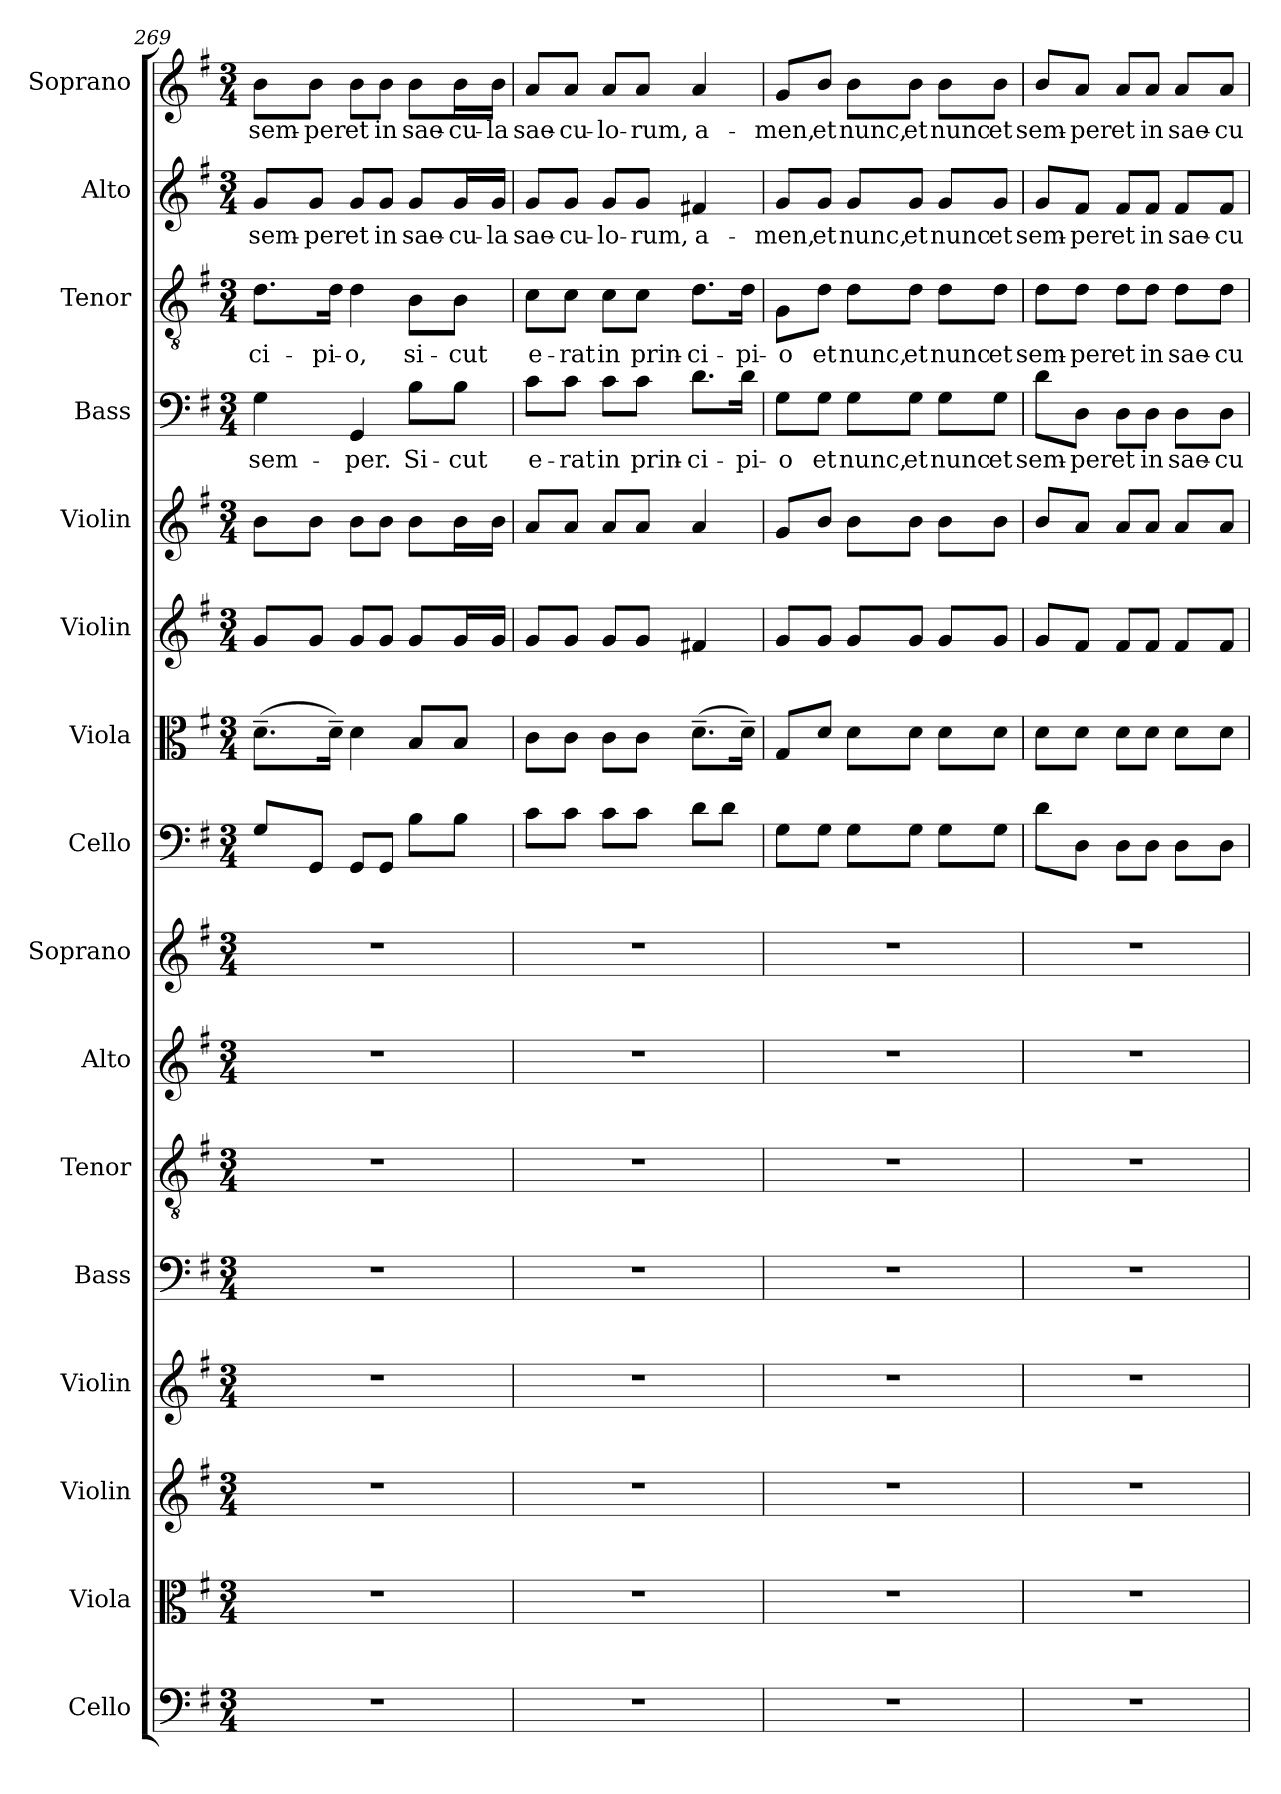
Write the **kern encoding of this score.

**kern	**kern	**kern	**kern	**kern	**kern	**kern	**kern	**kern	**kern	**kern	**kern	**kern	**text	**kern	**text	**kern	**text	**kern	**text
*part16	*part15	*part14	*part13	*part12	*part11	*part10	*part9	*part8	*part7	*part6	*part5	*part4	*part4	*part3	*part3	*part2	*part2	*part1	*part1
*staff16	*staff15	*staff14	*staff13	*staff12	*staff11	*staff10	*staff9	*staff8	*staff7	*staff6	*staff5	*staff4	*staff4	*staff3	*staff3	*staff2	*staff2	*staff1	*staff1
*I"Cello	*I"Viola	*I"Violin	*I"Violin	*I"Bass	*I"Tenor	*I"Alto	*I"Soprano	*I"Cello	*I"Viola	*I"Violin	*I"Violin	*I"Bass	*	*I"Tenor	*	*I"Alto	*	*I"Soprano	*
*	*I'Vla.	*I'Vln.	*I'Vln.	*I'B	*I'T	*I'A	*I'S	*	*I'Vla.	*I'Vln.	*I'Vln.	*I'B	*	*I'T	*	*I'A	*	*I'S	*
*clefF4	*clefC3	*clefG2	*clefG2	*clefF4	*clefGv2	*clefG2	*clefG2	*clefF4	*clefC3	*clefG2	*clefG2	*clefF4	*	*clefGv2	*	*clefG2	*	*clefG2	*
*k[f#]	*k[f#]	*k[f#]	*k[f#]	*k[f#]	*k[f#]	*k[f#]	*k[f#]	*k[f#]	*k[f#]	*k[f#]	*k[f#]	*k[f#]	*	*k[f#]	*	*k[f#]	*	*k[f#]	*
*e:	*e:	*e:	*e:	*e:	*e:	*e:	*e:	*e:	*e:	*e:	*e:	*e:	*	*e:	*	*e:	*	*e:	*
*M3/4	*M3/4	*M3/4	*M3/4	*M3/4	*M3/4	*M3/4	*M3/4	*M3/4	*M3/4	*M3/4	*M3/4	*M3/4	*	*M3/4	*	*M3/4	*	*M3/4	*
=269	=269	=269	=269	=269	=269	=269	=269	=269	=269	=269	=269	=269	=269	=269	=269	=269	=269	=269	=269
!	!	!	!	!	!	!	!	!	!	!	!	!	!LO:LY:b	!	!	!	!	!	!
!	!	!	!	!	!	!	!	!	!	!	!	!	!	!	!LO:LY:b	!	!	!	!
!	!	!	!	!	!	!	!	!	!	!	!	!	!	!	!	!	!LO:LY:b	!	!
!	!	!	!	!	!	!	!	!	!	!	!	!	!	!	!	!	!	!	!LO:LY:b
2.r	2.r	2.r	2.r	2.r	2.r	2.r	2.r	8G/L	(>8.d~>\L	8g/L	8b\L	4G\	sem-	8.d\L	-ci-	8g/L	sem-	8b\L	sem-
!	!	!	!	!	!	!	!	!	!	!	!	!	!	!	!	!	!LO:LY:b	!	!
!	!	!	!	!	!	!	!	!	!	!	!	!	!	!	!	!	!	!	!LO:LY:b
.	.	.	.	.	.	.	.	8GG/J	.	8g/J	8b\J	.	.	.	.	8g/J	-per	8b\J	-per
!	!	!	!	!	!	!	!	!	!	!	!	!	!	!	!LO:LY:b	!	!	!	!
.	.	.	.	.	.	.	.	.	16d~>\Jk)	.	.	.	.	16d\Jk	-pi-	.	.	.	.
!	!	!	!	!	!	!	!	!	!	!	!	!	!LO:LY:b	!	!	!	!	!	!
!	!	!	!	!	!	!	!	!	!	!	!	!	!	!	!LO:LY:b	!	!	!	!
!	!	!	!	!	!	!	!	!	!	!	!	!	!	!	!	!	!LO:LY:b	!	!
!	!	!	!	!	!	!	!	!	!	!	!	!	!	!	!	!	!	!	!LO:LY:b
.	.	.	.	.	.	.	.	8GG/L	4d\	8g/L	8b\L	4GG/	-per.	4d\	-o,	8g/L	et	8b\L	et
!	!	!	!	!	!	!	!	!	!	!	!	!	!	!	!	!	!LO:LY:b	!	!
!	!	!	!	!	!	!	!	!	!	!	!	!	!	!	!	!	!	!	!LO:LY:b
.	.	.	.	.	.	.	.	8GG/J	.	8g/J	8b\J	.	.	.	.	8g/J	in	8b\J	in
!	!	!	!	!	!	!	!	!	!	!	!	!	!LO:LY:b	!	!	!	!	!	!
!	!	!	!	!	!	!	!	!	!	!	!	!	!	!	!LO:LY:b	!	!	!	!
!	!	!	!	!	!	!	!	!	!	!	!	!	!	!	!	!	!LO:LY:b	!	!
!	!	!	!	!	!	!	!	!	!	!	!	!	!	!	!	!	!	!	!LO:LY:b
.	.	.	.	.	.	.	.	8B\L	8B/L	8g/L	8b\L	8B\L	Si-	8B\L	si-	8g/L	sae-	8b\L	sae-
!	!	!	!	!	!	!	!	!	!	!	!	!	!LO:LY:b	!	!	!	!	!	!
!	!	!	!	!	!	!	!	!	!	!	!	!	!	!	!LO:LY:b	!	!	!	!
!	!	!	!	!	!	!	!	!	!	!	!	!	!	!	!	!	!LO:LY:b	!	!
!	!	!	!	!	!	!	!	!	!	!	!	!	!	!	!	!	!	!	!LO:LY:b
.	.	.	.	.	.	.	.	8B\J	8B/J	16g/L	16b\L	8B\J	-cut	8B\J	-cut	16g/L	-cu-	16b\L	-cu-
!	!	!	!	!	!	!	!	!	!	!	!	!	!	!	!	!	!LO:LY:b	!	!
!	!	!	!	!	!	!	!	!	!	!	!	!	!	!	!	!	!	!	!LO:LY:b
.	.	.	.	.	.	.	.	.	.	16g/JJ	16b\JJ	.	.	.	.	16g/JJ	-la	16b\JJ	-la
=270	=270	=270	=270	=270	=270	=270	=270	=270	=270	=270	=270	=270	=270	=270	=270	=270	=270	=270	=270
!	!	!	!	!	!	!	!	!	!	!	!	!	!LO:LY:b	!	!	!	!	!	!
!	!	!	!	!	!	!	!	!	!	!	!	!	!	!	!LO:LY:b	!	!	!	!
!	!	!	!	!	!	!	!	!	!	!	!	!	!	!	!	!	!LO:LY:b	!	!
!	!	!	!	!	!	!	!	!	!	!	!	!	!	!	!	!	!	!	!LO:LY:b
2.r	2.r	2.r	2.r	2.r	2.r	2.r	2.r	8c\L	8c\L	8g/L	8a/L	8c\L	e-	8c\L	e-	8g/L	sae-	8a/L	sae-
!	!	!	!	!	!	!	!	!	!	!	!	!	!LO:LY:b	!	!	!	!	!	!
!	!	!	!	!	!	!	!	!	!	!	!	!	!	!	!LO:LY:b	!	!	!	!
!	!	!	!	!	!	!	!	!	!	!	!	!	!	!	!	!	!LO:LY:b	!	!
!	!	!	!	!	!	!	!	!	!	!	!	!	!	!	!	!	!	!	!LO:LY:b
.	.	.	.	.	.	.	.	8c\J	8c\J	8g/J	8a/J	8c\J	-rat	8c\J	-rat	8g/J	-cu-	8a/J	-cu-
!	!	!	!	!	!	!	!	!	!	!	!	!	!LO:LY:b	!	!	!	!	!	!
!	!	!	!	!	!	!	!	!	!	!	!	!	!	!	!LO:LY:b	!	!	!	!
!	!	!	!	!	!	!	!	!	!	!	!	!	!	!	!	!	!LO:LY:b	!	!
!	!	!	!	!	!	!	!	!	!	!	!	!	!	!	!	!	!	!	!LO:LY:b
.	.	.	.	.	.	.	.	8c\L	8c\L	8g/L	8a/L	8c\L	in	8c\L	in	8g/L	-lo-	8a/L	-lo-
!	!	!	!	!	!	!	!	!	!	!	!	!	!LO:LY:b	!	!	!	!	!	!
!	!	!	!	!	!	!	!	!	!	!	!	!	!	!	!LO:LY:b	!	!	!	!
!	!	!	!	!	!	!	!	!	!	!	!	!	!	!	!	!	!LO:LY:b	!	!
!	!	!	!	!	!	!	!	!	!	!	!	!	!	!	!	!	!	!	!LO:LY:b
.	.	.	.	.	.	.	.	8c\J	8c\J	8g/J	8a/J	8c\J	prin-	8c\J	prin-	8g/J	-rum,	8a/J	-rum,
!	!	!	!	!	!	!	!	!	!	!	!	!	!LO:LY:b	!	!	!	!	!	!
!	!	!	!	!	!	!	!	!	!	!	!	!	!	!	!LO:LY:b	!	!	!	!
!	!	!	!	!	!	!	!	!	!	!	!	!	!	!	!	!	!LO:LY:b	!	!
!	!	!	!	!	!	!	!	!	!	!	!	!	!	!	!	!	!	!	!LO:LY:b
.	.	.	.	.	.	.	.	8d\L	(>8.d~>\L	4f#X/	4a/	8.d\L	-ci-	8.d\L	-ci-	4f#X/	a-	4a/	a-
.	.	.	.	.	.	.	.	8d\J	.	.	.	.	.	.	.	.	.	.	.
!	!	!	!	!	!	!	!	!	!	!	!	!	!LO:LY:b	!	!	!	!	!	!
!	!	!	!	!	!	!	!	!	!	!	!	!	!	!	!LO:LY:b	!	!	!	!
.	.	.	.	.	.	.	.	.	16d~>\Jk)	.	.	16d\Jk	-pi-	16d\Jk	-pi-	.	.	.	.
=271	=271	=271	=271	=271	=271	=271	=271	=271	=271	=271	=271	=271	=271	=271	=271	=271	=271	=271	=271
!	!	!	!	!	!	!	!	!	!	!	!	!	!LO:LY:b	!	!	!	!	!	!
!	!	!	!	!	!	!	!	!	!	!	!	!	!	!	!LO:LY:b	!	!	!	!
!	!	!	!	!	!	!	!	!	!	!	!	!	!	!	!	!	!LO:LY:b	!	!
!	!	!	!	!	!	!	!	!	!	!	!	!	!	!	!	!	!	!	!LO:LY:b
2.r	2.r	2.r	2.r	2.r	2.r	2.r	2.r	8G\L	8G/L	8g/L	8g/L	8G\L	-o	8G\L	-o	8g/L	-men,	8g/L	-men,
!	!	!	!	!	!	!	!	!	!	!	!	!	!LO:LY:b	!	!	!	!	!	!
!	!	!	!	!	!	!	!	!	!	!	!	!	!	!	!LO:LY:b	!	!	!	!
!	!	!	!	!	!	!	!	!	!	!	!	!	!	!	!	!	!LO:LY:b	!	!
!	!	!	!	!	!	!	!	!	!	!	!	!	!	!	!	!	!	!	!LO:LY:b
.	.	.	.	.	.	.	.	8G\J	8d/J	8g/J	8b/J	8G\J	et	8d\J	et	8g/J	et	8b/J	et
!	!	!	!	!	!	!	!	!	!	!	!	!	!LO:LY:b	!	!	!	!	!	!
!	!	!	!	!	!	!	!	!	!	!	!	!	!	!	!LO:LY:b	!	!	!	!
!	!	!	!	!	!	!	!	!	!	!	!	!	!	!	!	!	!LO:LY:b	!	!
!	!	!	!	!	!	!	!	!	!	!	!	!	!	!	!	!	!	!	!LO:LY:b
.	.	.	.	.	.	.	.	8G\L	8d\L	8g/L	8b\L	8G\L	nunc,	8d\L	nunc,	8g/L	nunc,	8b\L	nunc,
!	!	!	!	!	!	!	!	!	!	!	!	!	!LO:LY:b	!	!	!	!	!	!
!	!	!	!	!	!	!	!	!	!	!	!	!	!	!	!LO:LY:b	!	!	!	!
!	!	!	!	!	!	!	!	!	!	!	!	!	!	!	!	!	!LO:LY:b	!	!
!	!	!	!	!	!	!	!	!	!	!	!	!	!	!	!	!	!	!	!LO:LY:b
.	.	.	.	.	.	.	.	8G\J	8d\J	8g/J	8b\J	8G\J	et	8d\J	et	8g/J	et	8b\J	et
!	!	!	!	!	!	!	!	!	!	!	!	!	!LO:LY:b	!	!	!	!	!	!
!	!	!	!	!	!	!	!	!	!	!	!	!	!	!	!LO:LY:b	!	!	!	!
!	!	!	!	!	!	!	!	!	!	!	!	!	!	!	!	!	!LO:LY:b	!	!
!	!	!	!	!	!	!	!	!	!	!	!	!	!	!	!	!	!	!	!LO:LY:b
.	.	.	.	.	.	.	.	8G\L	8d\L	8g/L	8b\L	8G\L	nunc	8d\L	nunc	8g/L	nunc	8b\L	nunc
!	!	!	!	!	!	!	!	!	!	!	!	!	!LO:LY:b	!	!	!	!	!	!
!	!	!	!	!	!	!	!	!	!	!	!	!	!	!	!LO:LY:b	!	!	!	!
!	!	!	!	!	!	!	!	!	!	!	!	!	!	!	!	!	!LO:LY:b	!	!
!	!	!	!	!	!	!	!	!	!	!	!	!	!	!	!	!	!	!	!LO:LY:b
.	.	.	.	.	.	.	.	8G\J	8d\J	8g/J	8b\J	8G\J	et	8d\J	et	8g/J	et	8b\J	et
=272	=272	=272	=272	=272	=272	=272	=272	=272	=272	=272	=272	=272	=272	=272	=272	=272	=272	=272	=272
!	!	!	!	!	!	!	!	!	!	!	!	!	!LO:LY:b	!	!	!	!	!	!
!	!	!	!	!	!	!	!	!	!	!	!	!	!	!	!LO:LY:b	!	!	!	!
!	!	!	!	!	!	!	!	!	!	!	!	!	!	!	!	!	!LO:LY:b	!	!
!	!	!	!	!	!	!	!	!	!	!	!	!	!	!	!	!	!	!	!LO:LY:b
2.r	2.r	2.r	2.r	2.r	2.r	2.r	2.r	8d\L	8d\L	8g/L	8b/L	8d\L	sem-	8d\L	sem-	8g/L	sem-	8b/L	sem-
!	!	!	!	!	!	!	!	!	!	!	!	!	!LO:LY:b	!	!	!	!	!	!
!	!	!	!	!	!	!	!	!	!	!	!	!	!	!	!LO:LY:b	!	!	!	!
!	!	!	!	!	!	!	!	!	!	!	!	!	!	!	!	!	!LO:LY:b	!	!
!	!	!	!	!	!	!	!	!	!	!	!	!	!	!	!	!	!	!	!LO:LY:b
.	.	.	.	.	.	.	.	8D\J	8d\J	8f#/J	8a/J	8D\J	-per	8d\J	-per	8f#/J	-per	8a/J	-per
!	!	!	!	!	!	!	!	!	!	!	!	!	!LO:LY:b	!	!	!	!	!	!
!	!	!	!	!	!	!	!	!	!	!	!	!	!	!	!LO:LY:b	!	!	!	!
!	!	!	!	!	!	!	!	!	!	!	!	!	!	!	!	!	!LO:LY:b	!	!
!	!	!	!	!	!	!	!	!	!	!	!	!	!	!	!	!	!	!	!LO:LY:b
.	.	.	.	.	.	.	.	8D\L	8d\L	8f#/L	8a/L	8D\L	et	8d\L	et	8f#/L	et	8a/L	et
!	!	!	!	!	!	!	!	!	!	!	!	!	!LO:LY:b	!	!	!	!	!	!
!	!	!	!	!	!	!	!	!	!	!	!	!	!	!	!LO:LY:b	!	!	!	!
!	!	!	!	!	!	!	!	!	!	!	!	!	!	!	!	!	!LO:LY:b	!	!
!	!	!	!	!	!	!	!	!	!	!	!	!	!	!	!	!	!	!	!LO:LY:b
.	.	.	.	.	.	.	.	8D\J	8d\J	8f#/J	8a/J	8D\J	in	8d\J	in	8f#/J	in	8a/J	in
!	!	!	!	!	!	!	!	!	!	!	!	!	!LO:LY:b	!	!	!	!	!	!
!	!	!	!	!	!	!	!	!	!	!	!	!	!	!	!LO:LY:b	!	!	!	!
!	!	!	!	!	!	!	!	!	!	!	!	!	!	!	!	!	!LO:LY:b	!	!
!	!	!	!	!	!	!	!	!	!	!	!	!	!	!	!	!	!	!	!LO:LY:b
.	.	.	.	.	.	.	.	8D\L	8d\L	8f#/L	8a/L	8D\L	sae-	8d\L	sae-	8f#/L	sae-	8a/L	sae-
!	!	!	!	!	!	!	!	!	!	!	!	!	!LO:LY:b	!	!	!	!	!	!
!	!	!	!	!	!	!	!	!	!	!	!	!	!	!	!LO:LY:b	!	!	!	!
!	!	!	!	!	!	!	!	!	!	!	!	!	!	!	!	!	!LO:LY:b	!	!
!	!	!	!	!	!	!	!	!	!	!	!	!	!	!	!	!	!	!	!LO:LY:b
.	.	.	.	.	.	.	.	8D\J	8d\J	8f#/J	8a/J	8D\J	-cu-	8d\J	-cu-	8f#/J	-cu-	8a/J	-cu-
=	=	=	=	=	=	=	=	=	=	=	=	=	=	=	=	=	=	=	=
*-	*-	*-	*-	*-	*-	*-	*-	*-	*-	*-	*-	*-	*-	*-	*-	*-	*-	*-	*-
